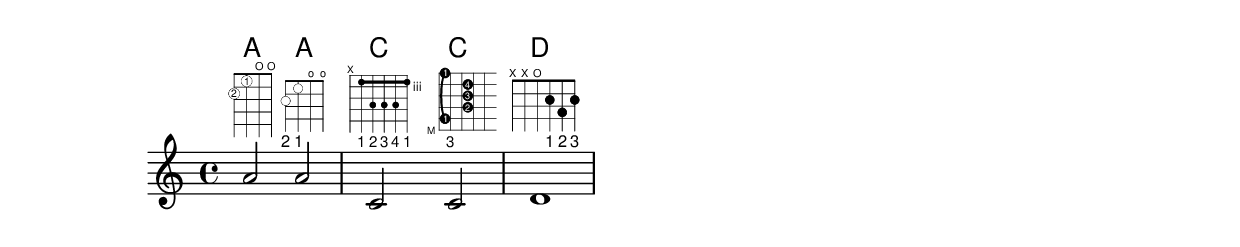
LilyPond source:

%% Do not edit this file; it is auto-generated from input/new
%% This file is in the public domain.
\version "2.11.57"

\header {
  lsrtags = "fretted-strings,tweaks-and-overrides"
  texidoc = "This snippet shows many possibilities for obtaining
and tweaking fret diagrams."
  doctitle = "Fret diagrams explained and developed"
} % begin verbatim

<<
  \chords {
    a2 a
    c2 c
    d1
  }
  
  \new Voice = "mel" {
    \textLengthOn
    % Set global properties of fret diagram
    \override Voice.TextScript #'size = #1.2
    \override Voice.TextScript #'fret-diagram-details #'finger-code = #'below-string
    \override Voice.TextScript #'fret-diagram-details #'dot-color = #'black
    
    %% A chord for ukelele
    a'2^\markup {
      \override #'(fret-diagram-details . (
                   (string-count . 4)
                   (dot-color . white)
                   (finger-code . in-dot))) {
        \fret-diagram #"4-2-2;3-1-1;2-o;1-o;"
      }
    }
    
    %% A chord for ukelele, with formatting defined in definition string
    %  1.2 * size, 4 strings, 4 frets, fingerings below string
    %  dot radius .35 of fret spacing, dot position 0.55 of fret spacing
    a'2^\markup {
      \override #'(fret-diagram-details . (
                   (dot-color . white)
                   (open-string . "o"))) {
        \fret-diagram #"s:1.2;w:4;h:3;f:2;d:0.35;p:0.55;4-2-2;3-1-1;2-o;1-o;"
      }
    }
    
    %% C major for guitar, barred on third fret
    %  verbose style
    %  roman fret label, finger labels below string, straight barre
    c'2^\markup {
      % 110% of default size
      \override #'(size . 1.1) {
        \override #'(fret-diagram-details . (
                     (number-type . roman-lower)
                     (finger-code . below-string)
                     (barre-type . straight))) {
          \fret-diagram-verbose #'((mute 6)
                                   (place-fret 5 3 1)
                                   (place-fret 4 5 2)
                                   (place-fret 3 5 3)
                                   (place-fret 2 5 4)
                                   (place-fret 1 3 1)
                                   (barre 5 1 3))
        }
      }
    }
    
    %% C major for guitar, barred on third fret
    %  verbose style
    c'2^\markup {
      % 110% of default size
      \override #'(size . 1.1) {
        \override #'(fret-diagram-details . (
                     (number-type . arabic)
                     (dot-label-font-mag . 0.9)
                     (finger-code . in-dot)
                     (fret-label-font-mag . 0.6)
                     (fret-label-vertical-offset . 0)
                     (label-dir . -1)
                     (mute-string . "M")
                     (orientation . landscape)
                     (xo-font-magnification . 0.4)
                     (xo-padding . 0.3))) {
          \fret-diagram-verbose #'((mute 6)
                                   (place-fret 5 3 1)
                                   (place-fret 4 5 2)
                                   (place-fret 3 5 3)
                                   (place-fret 2 5 4)
                                   (place-fret 1 3 1)
                                   (barre 5 1 3))
        }
      }
    }
    
    %% simple D chord
    d'1^\markup {
      \override #'(fret-diagram-details . (
                   (finger-code . below-string)
                   (dot-radius . 0.35)
                   (dot-position . 0.5)
                   (fret-count . 3))) {
        \fret-diagram-terse #"x;x;o;2-1;3-2;2-3;"
      }
    }
  }
>>
